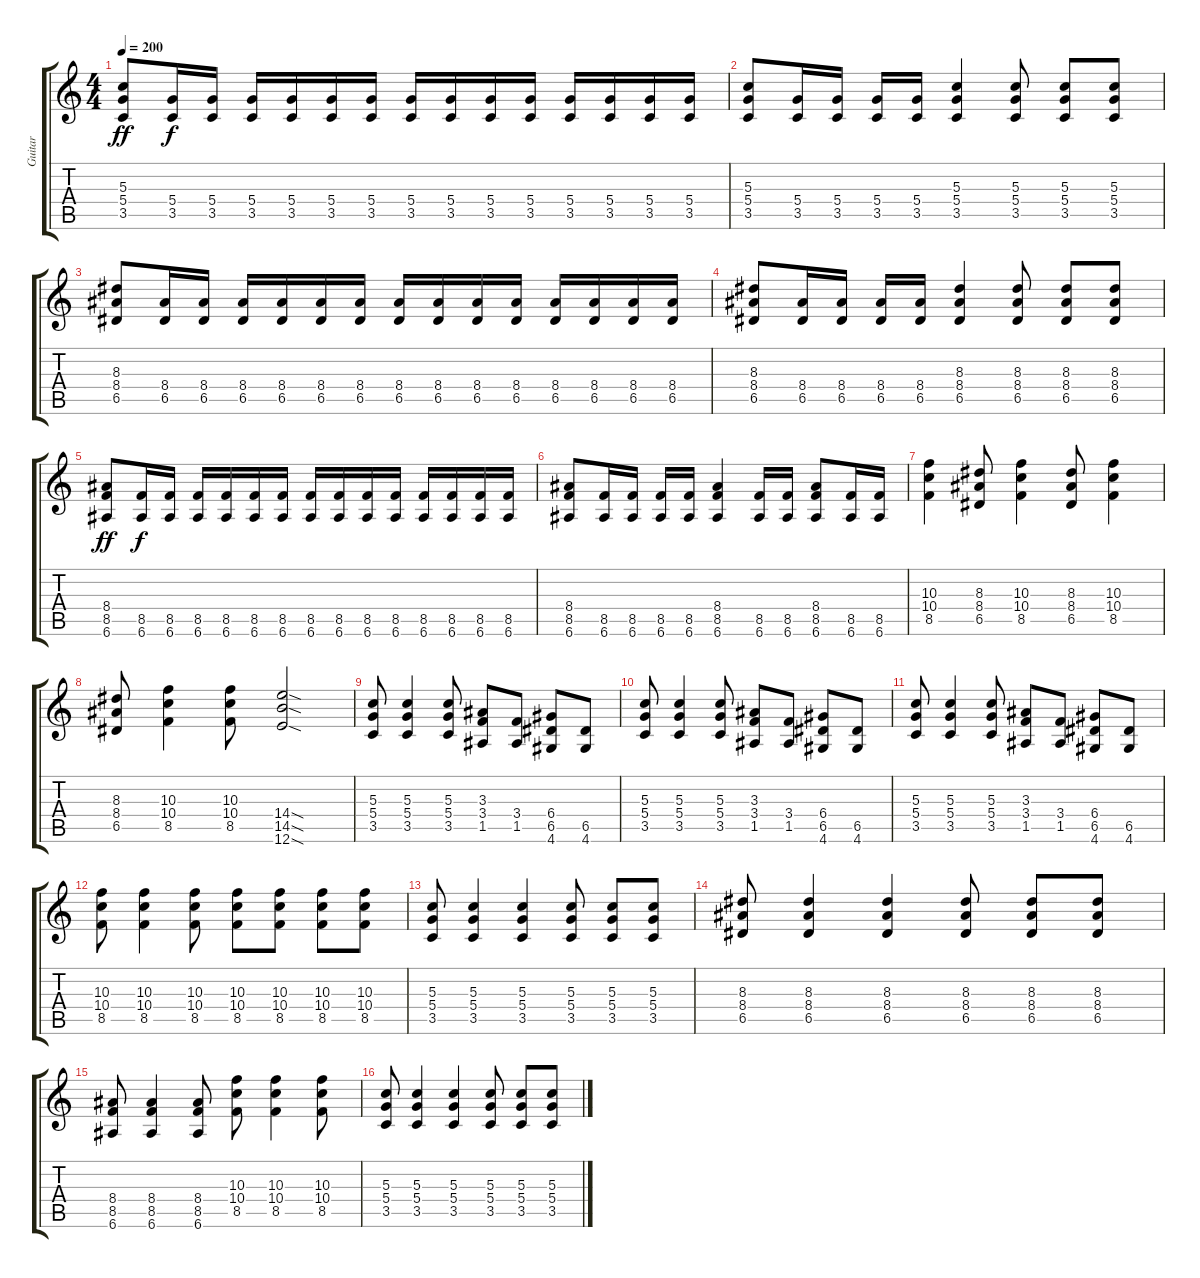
\track ("Guitar" "Guitar") {instrument distortionguitar}
\staff {score tabs}
\tuning (E4 B3 G3 D3 A2 E2) {hide}
\ts (4 4)
\tempo 200
\clef g2
\ks c
(5.3 5.4 3.5).8{dy ff} (5.4 3.5).16{dy f} (5.4 3.5).16 (5.4 3.5).16 (5.4 3.5).16 (5.4 3.5).16 (5.4 3.5).16 (5.4 3.5).16 (5.4 3.5).16 (5.4 3.5).16 (5.4 3.5).16 (5.4 3.5).16 (5.4 3.5).16 (5.4 3.5).16 (5.4 3.5).16 |
(5.3 5.4 3.5).8 (5.4 3.5).16 (5.4 3.5).16 (5.4 3.5).16 (5.4 3.5).16 (5.3 5.4 3.5).4 (5.3 5.4 3.5).8 (5.3 5.4 3.5).8 (5.3 5.4 3.5).8 |
(8.3 8.4 6.5).8 (8.4 6.5).16 (8.4 6.5).16 (8.4 6.5).16 (8.4 6.5).16 (8.4 6.5).16 (8.4 6.5).16 (8.4 6.5).16 (8.4 6.5).16 (8.4 6.5).16 (8.4 6.5).16 (8.4 6.5).16 (8.4 6.5).16 (8.4 6.5).16 (8.4 6.5).16 |
(8.3 8.4 6.5).8 (8.4 6.5).16 (8.4 6.5).16 (8.4 6.5).16 (8.4 6.5).16 (8.3 8.4 6.5).4 (8.3 8.4 6.5).8 (8.3 8.4 6.5).8 (8.3 8.4 6.5).8 |
(8.4 8.5 6.6).8{dy ff} (8.5 6.6).16{dy f} (8.5 6.6).16 (8.5 6.6).16 (8.5 6.6).16 (8.5 6.6).16 (8.5 6.6).16 (8.5 6.6).16 (8.5 6.6).16 (8.5 6.6).16 (8.5 6.6).16 (8.5 6.6).16 (8.5 6.6).16 (8.5 6.6).16 (8.5 6.6).16 |
(8.4 8.5 6.6).8 (8.5 6.6).16 (8.5 6.6).16 (8.5 6.6).16 (8.5 6.6).16 (8.4 8.5 6.6).4 (8.5 6.6).16 (8.5 6.6).16 (8.4 8.5 6.6).8 (8.5 6.6).16 (8.5 6.6).16 |
(10.3 10.4 8.5).4 (8.3 8.4 6.5).8 (10.3 10.4 8.5).4 (8.3 8.4 6.5).8 (10.3 10.4 8.5).4 |
(8.3 8.4 6.5).8 (10.3 10.4 8.5).4 (10.3 10.4 8.5).8 (14.4{sod} 14.5{sod} 12.6{sod}).2 |
(5.3 5.4 3.5).8 (5.3 5.4 3.5).4 (5.3 5.4 3.5).8 (3.3 3.4 1.5).8 (3.4 1.5).8 (6.4 6.5 4.6).8 (6.5 4.6).8 |
(5.3 5.4 3.5).8 (5.3 5.4 3.5).4 (5.3 5.4 3.5).8 (3.3 3.4 1.5).8 (3.4 1.5).8 (6.4 6.5 4.6).8 (6.5 4.6).8 |
(5.3 5.4 3.5).8 (5.3 5.4 3.5).4 (5.3 5.4 3.5).8 (3.3 3.4 1.5).8 (3.4 1.5).8 (6.4 6.5 4.6).8 (6.5 4.6).8 |
(10.3 10.4 8.5).8 (10.3 10.4 8.5).4 (10.3 10.4 8.5).8 (10.3 10.4 8.5).8 (10.3 10.4 8.5).8 (10.3 10.4 8.5).8 (10.3 10.4 8.5).8 |
(5.3 5.4 3.5).8 (5.3 5.4 3.5).4 (5.3 5.4 3.5).4 (5.3 5.4 3.5).8 (5.3 5.4 3.5).8 (5.3 5.4 3.5).8 |
(8.3 8.4 6.5).8 (8.3 8.4 6.5).4 (8.3 8.4 6.5).4 (8.3 8.4 6.5).8 (8.3 8.4 6.5).8 (8.3 8.4 6.5).8 |
(8.4 8.5 6.6).8 (8.4 8.5 6.6).4 (8.4 8.5 6.6).8 (10.3 10.4 8.5).8 (10.3 10.4 8.5).4 (10.3 10.4 8.5).8 |
(5.3 5.4 3.5).8 (5.3 5.4 3.5).4 (5.3 5.4 3.5).4 (5.3 5.4 3.5).8 (5.3 5.4 3.5).8 (5.3 5.4 3.5).8
